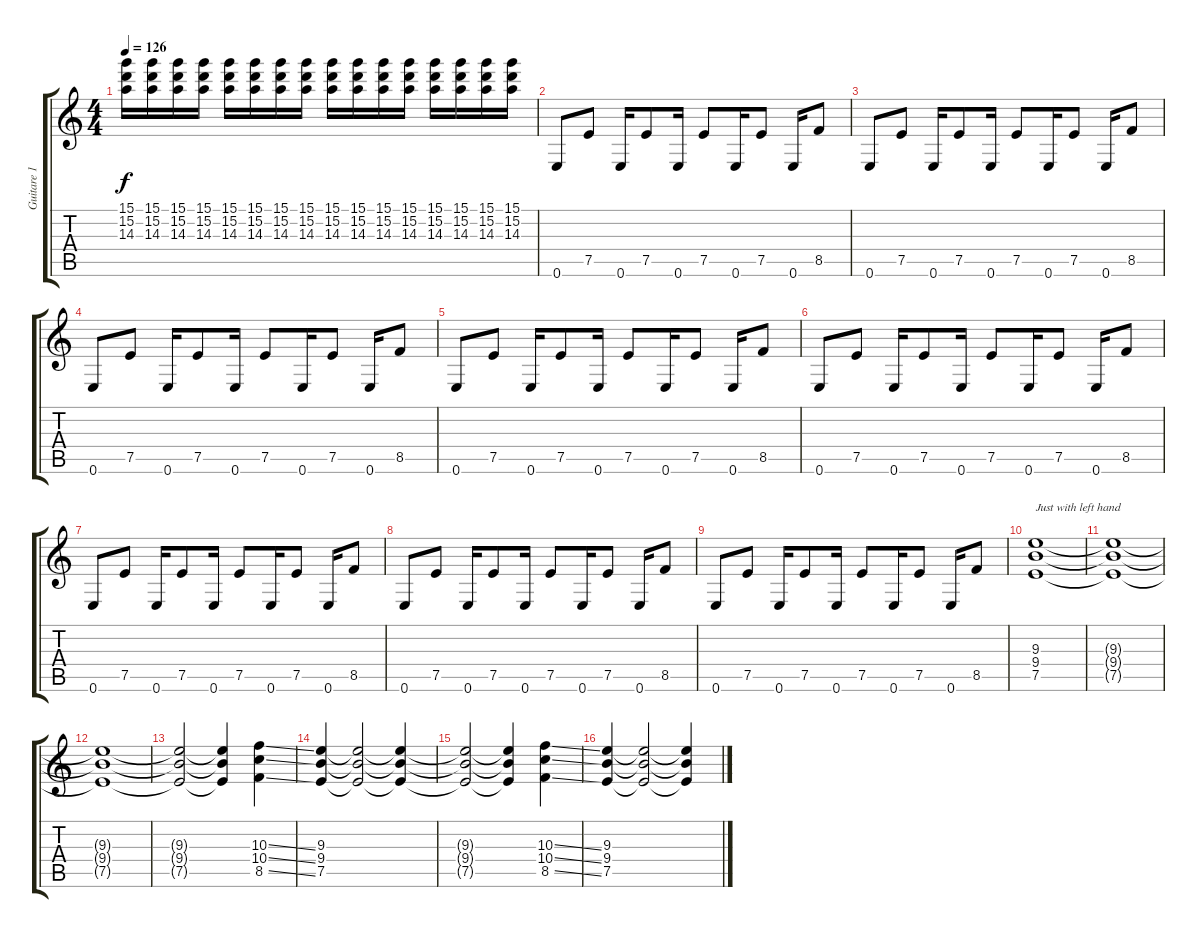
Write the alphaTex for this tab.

\track ("Guitare 1" "Guitare 1") {instrument distortionguitar}
\staff {score tabs}
\tuning (E4 B3 G3 D3 A2 E2) {hide}
\ts (4 4)
\tempo 126
\clef g2
\ks c
(15.1 15.2 14.3).16{dy f} (15.1 15.2 14.3).16 (15.1 15.2 14.3).16 (15.1 15.2 14.3).16 (15.1 15.2 14.3).16 (15.1 15.2 14.3).16 (15.1 15.2 14.3).16 (15.1 15.2 14.3).16 (15.1 15.2 14.3).16 (15.1 15.2 14.3).16 (15.1 15.2 14.3).16 (15.1 15.2 14.3).16 (15.1 15.2 14.3).16 (15.1 15.2 14.3).16 (15.1 15.2 14.3).16 (15.1 15.2 14.3).16 |
0.6.8 7.5.8 0.6.16 7.5.8 0.6.16 7.5.8 0.6.16 7.5.8 0.6.16 8.5.8 |
0.6.8 7.5.8 0.6.16 7.5.8 0.6.16 7.5.8 0.6.16 7.5.8 0.6.16 8.5.8 |
0.6.8 7.5.8 0.6.16 7.5.8 0.6.16 7.5.8 0.6.16 7.5.8 0.6.16 8.5.8 |
0.6.8 7.5.8 0.6.16 7.5.8 0.6.16 7.5.8 0.6.16 7.5.8 0.6.16 8.5.8 |
0.6.8 7.5.8 0.6.16 7.5.8 0.6.16 7.5.8 0.6.16 7.5.8 0.6.16 8.5.8 |
0.6.8 7.5.8 0.6.16 7.5.8 0.6.16 7.5.8 0.6.16 7.5.8 0.6.16 8.5.8 |
0.6.8 7.5.8 0.6.16 7.5.8 0.6.16 7.5.8 0.6.16 7.5.8 0.6.16 8.5.8 |
0.6.8 7.5.8 0.6.16 7.5.8 0.6.16 7.5.8 0.6.16 7.5.8 0.6.16 8.5.8 |
(9.3 9.4 7.5).1{txt "Just with left hand"} |
(9.3{t} 9.4{t} 7.5{t}).1 |
(9.3{t} 9.4{t} 7.5{t}).1 |
(9.3{t} 9.4{t} 7.5{t}).2 (9.3{t} 9.4{t} 7.5{t}).4 (10.3{ss} 10.4{ss} 8.5{ss}).4 |
(9.3 9.4 7.5).4 (9.3{t} 9.4{t} 7.5{t}).2 (9.3{t} 9.4{t} 7.5{t}).4 |
(9.3{t} 9.4{t} 7.5{t}).2 (9.3{t} 9.4{t} 7.5{t}).4 (10.3{ss} 10.4{ss} 8.5{ss}).4 |
(9.3 9.4 7.5).4 (9.3{t} 9.4{t} 7.5{t}).2 (9.3{t} 9.4{t} 7.5{t}).4
